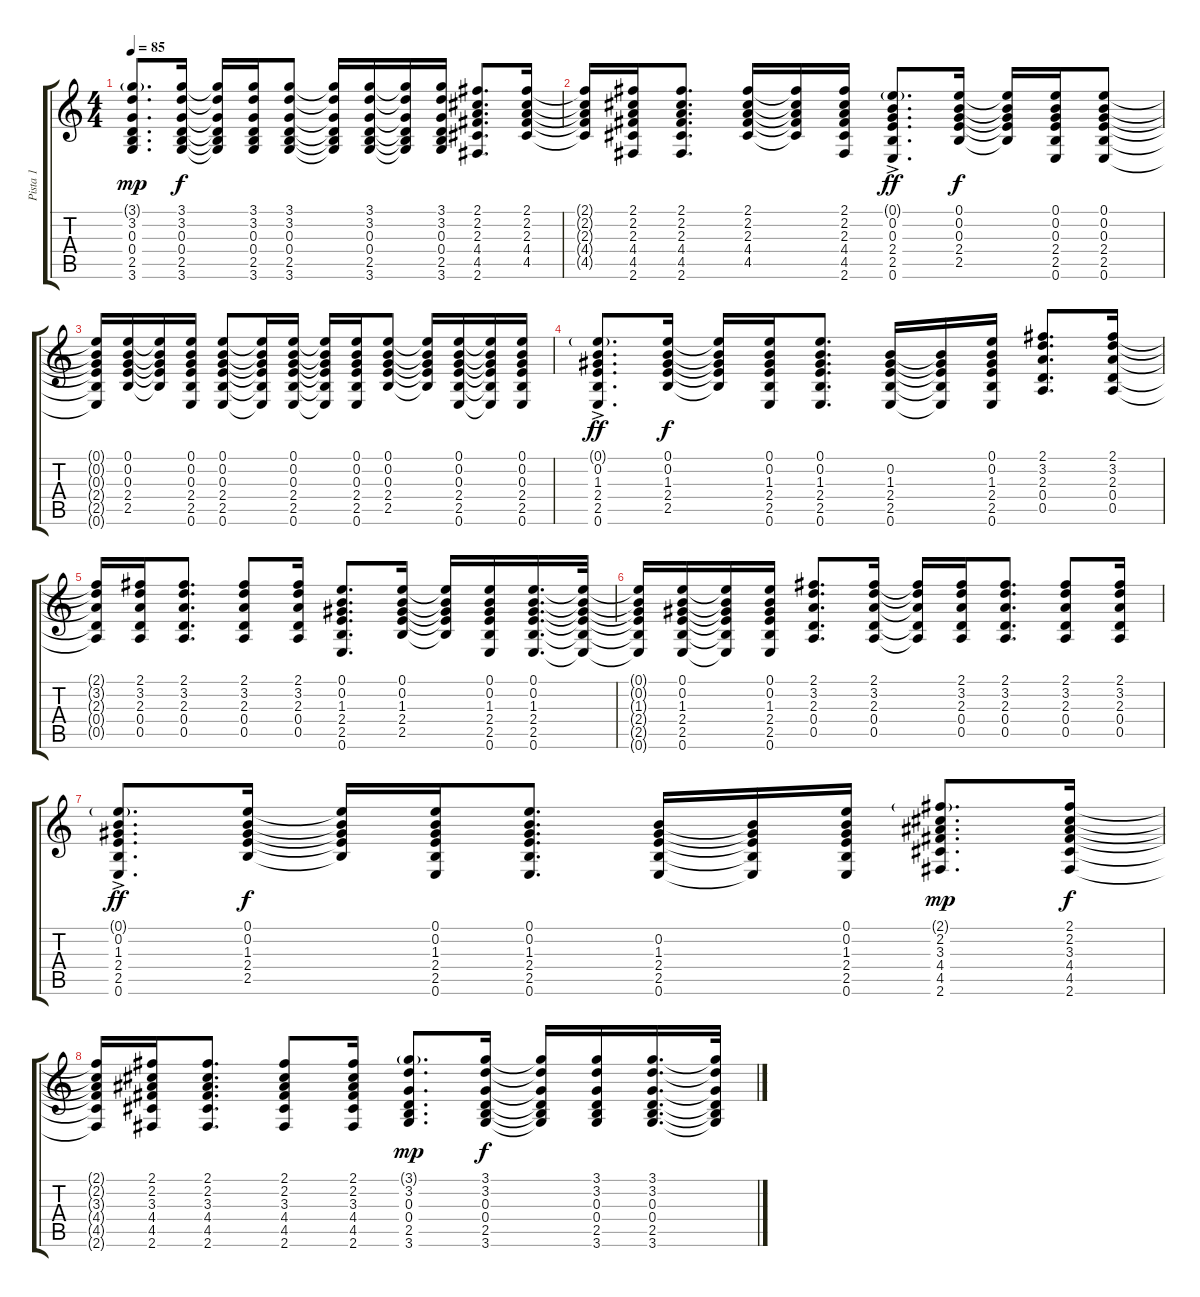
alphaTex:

\track ("Pista 1" "Pista 1") {instrument acousticguitarsteel}
\staff {score tabs}
\tuning (E4 B3 G3 D3 A2 E2) {hide}
\ts (4 4)
\tempo 85
\clef g2
\ks c
(3.1{g} 3.2 0.3 0.4 2.5 3.6).8{d dy mp} (3.1 3.2 0.3 0.4 2.5 3.6).16{dy f} (3.1{t} 3.2{t} 0.3{t} 0.4{t} 2.5{t} 3.6{t}).16 (3.1 3.2 0.3 0.4 2.5 3.6).16 (3.1 3.2 0.3 0.4 2.5 3.6).8 (3.1{t} 3.2{t} 0.3{t} 0.4{t} 2.5{t} 3.6{t}).16 (3.1 3.2 0.3 0.4 2.5 3.6).16 (3.1{t} 3.2{t} 0.3{t} 0.4{t} 2.5{t} 3.6{t}).16 (3.1 3.2 0.3 0.4 2.5 3.6).16 (2.1 2.2 2.3 4.4 4.5 2.6).8{d} (2.1 2.2 2.3 4.4 4.5).16 |
(2.1{t} 2.2{t} 2.3{t} 4.4{t} 4.5{t}).16 (2.1 2.2 2.3 4.4 4.5 2.6).16 (2.1 2.2 2.3 4.4 4.5 2.6).8{d} (2.1 2.2 2.3 4.4 4.5).16 (2.1{t} 2.2{t} 2.3{t} 4.4{t} 4.5{t}).16 (2.1 2.2 2.3 4.4 4.5 2.6).16 (0.1{g} 0.2 0.3 2.4 2.5 0.6{ac}).8{d dy ff} (0.1 0.2 0.3 2.4 2.5).16{dy f} (0.1{t} 0.2{t} 0.3{t} 2.4{t} 2.5{t}).16 (0.1 0.2 0.3 2.4 2.5 0.6).16 (0.1 0.2 0.3 2.4 2.5 0.6).8 |
(0.1{t} 0.2{t} 0.3{t} 2.4{t} 2.5{t} 0.6{t}).16 (0.1 0.2 0.3 2.4 2.5).16 (0.1{t} 0.2{t} 0.3{t} 2.4{t} 2.5{t}).16 (0.1 0.2 0.3 2.4 2.5 0.6).16 (0.1 0.2 0.3 2.4 2.5 0.6).8 (0.1{t} 0.2{t} 0.3{t} 2.4{t} 2.5{t} 0.6{t}).16 (0.1 0.2 0.3 2.4 2.5 0.6).16 (0.1{t} 0.2{t} 0.3{t} 2.4{t} 2.5{t} 0.6{t}).16 (0.1 0.2 0.3 2.4 2.5 0.6).16 (0.1 0.2 0.3 2.4 2.5).8 (0.1{t} 0.2{t} 0.3{t} 2.4{t} 2.5{t}).16 (0.1 0.2 0.3 2.4 2.5 0.6).16 (0.1{t} 0.2{t} 0.3{t} 2.4{t} 2.5{t} 0.6{t}).16 (0.1 0.2 0.3 2.4 2.5 0.6).16 |
(0.1{g} 0.2 1.3 2.4 2.5 0.6{ac}).8{d dy ff} (0.1 0.2 1.3 2.4 2.5).16{dy f} (0.1{t} 0.2{t} 1.3{t} 2.4{t} 2.5{t}).16 (0.1 0.2 1.3 2.4 2.5 0.6).16 (0.1 0.2 1.3 2.4 2.5 0.6).8{d} (0.2 1.3 2.4 2.5 0.6).16 (0.2{t} 1.3{t} 2.4{t} 2.5{t} 0.6{t}).16 (0.1 0.2 1.3 2.4 2.5 0.6).16 (2.1 3.2 2.3 0.4 0.5).8{d} (2.1 3.2 2.3 0.4 0.5).16 |
(2.1{t} 3.2{t} 2.3{t} 0.4{t} 0.5{t}).16 (2.1 3.2 2.3 0.4 0.5).16 (2.1 3.2 2.3 0.4 0.5).8{d} (2.1 3.2 2.3 0.4 0.5).8 (2.1 3.2 2.3 0.4 0.5).16 (0.1 0.2 1.3 2.4 2.5 0.6).8{d} (0.1 0.2 1.3 2.4 2.5).16 (0.1{t} 0.2{t} 1.3{t} 2.4{t} 2.5{t}).16 (0.1 0.2 1.3 2.4 2.5 0.6).16 (0.1 0.2 1.3 2.4 2.5 0.6).16{d} (0.1{t} 0.2{t} 1.3{t} 2.4{t} 2.5{t} 0.6{t}).32 |
(0.1{t} 0.2{t} 1.3{t} 2.4{t} 2.5{t} 0.6{t}).16 (0.1 0.2 1.3 2.4 2.5 0.6).16 (0.1{t} 0.2{t} 1.3{t} 2.4{t} 2.5{t} 0.6{t}).16 (0.1 0.2 1.3 2.4 2.5 0.6).16 (2.1 3.2 2.3 0.4 0.5).8{d} (2.1 3.2 2.3 0.4 0.5).16 (2.1{t} 3.2{t} 2.3{t} 0.4{t} 0.5{t}).16 (2.1 3.2 2.3 0.4 0.5).16 (2.1 3.2 2.3 0.4 0.5).8{d} (2.1 3.2 2.3 0.4 0.5).8 (2.1 3.2 2.3 0.4 0.5).16 |
(0.1{g} 0.2 1.3 2.4 2.5 0.6{ac}).8{d dy ff} (0.1 0.2 1.3 2.4 2.5).16{dy f} (0.1{t} 0.2{t} 1.3{t} 2.4{t} 2.5{t}).16 (0.1 0.2 1.3 2.4 2.5 0.6).16 (0.1 0.2 1.3 2.4 2.5 0.6).8{d} (0.2 1.3 2.4 2.5 0.6).16 (0.2{t} 1.3{t} 2.4{t} 2.5{t} 0.6{t}).16 (0.1 0.2 1.3 2.4 2.5 0.6).16 (2.1{g} 2.2 3.3 4.4 4.5 2.6).8{d dy mp} (2.1 2.2 3.3 4.4 4.5 2.6).16{dy f} |
(2.1{t} 2.2{t} 3.3{t} 4.4{t} 4.5{t} 2.6{t}).16 (2.1 2.2 3.3 4.4 4.5 2.6).16 (2.1 2.2 3.3 4.4 4.5 2.6).8{d} (2.1 2.2 3.3 4.4 4.5 2.6).8 (2.1 2.2 3.3 4.4 4.5 2.6).16 (3.1{g} 3.2 0.3 0.4 2.5 3.6).8{d dy mp} (3.1 3.2 0.3 0.4 2.5 3.6).16{dy f} (3.1{t} 3.2{t} 0.3{t} 0.4{t} 2.5{t} 3.6{t}).16 (3.1 3.2 0.3 0.4 2.5 3.6).16 (3.1 3.2 0.3 0.4 2.5 3.6).16{d} (3.1{t} 3.2{t} 0.3{t} 0.4{t} 2.5{t} 3.6{t}).32
